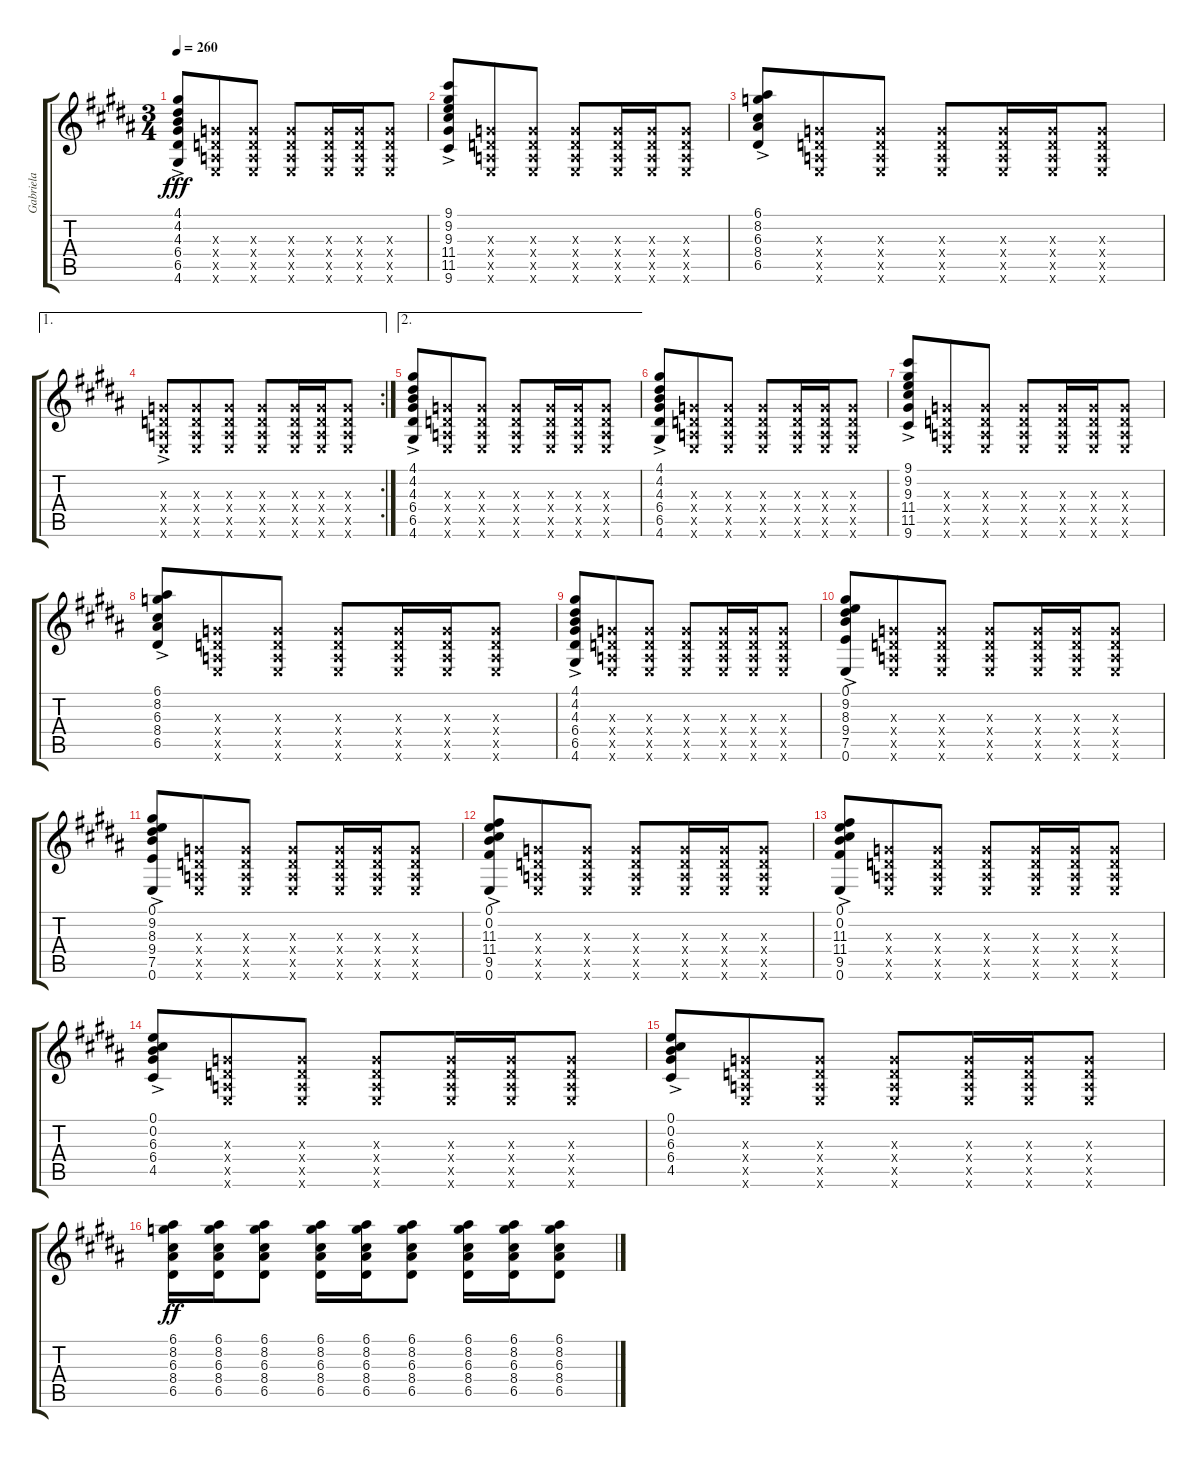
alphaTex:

\track ("Gabriela" "Gabriela") {instrument acousticguitarnylon}
\staff {score tabs}
\tuning (E4 B3 G3 D3 A2 E2) {hide}
\ts (3 4)
\tempo 260
\clef g2
\ks b
(4.1 4.2 4.3{ac} 6.4{ac} 6.5{ac} 4.6{ac}).8{dy fff} (0.3{x} 0.4{x} 0.5{x} 0.6{x}).8{beam merge} (0.3{x} 0.4{x} 0.5{x} 0.6{x}).8{beam split} (0.3{x} 0.4{x} 0.5{x} 0.6{x}).8{beam merge} (0.3{x} 0.4{x} 0.5{x} 0.6{x}).16{beam merge} (0.3{x} 0.4{x} 0.5{x} 0.6{x}).16{beam merge} (0.3{x} 0.4{x} 0.5{x} 0.6{x}).8 |
(9.1 9.2 9.3{ac} 11.4{ac} 11.5{ac} 9.6{ac}).8 (0.3{x} 0.4{x} 0.5{x} 0.6{x}).8{beam merge} (0.3{x} 0.4{x} 0.5{x} 0.6{x}).8{beam split} (0.3{x} 0.4{x} 0.5{x} 0.6{x}).8{beam merge} (0.3{x} 0.4{x} 0.5{x} 0.6{x}).16{beam merge} (0.3{x} 0.4{x} 0.5{x} 0.6{x}).16{beam merge} (0.3{x} 0.4{x} 0.5{x} 0.6{x}).8 |
(6.1 8.2 6.3{ac} 8.4{ac} 6.5{ac}).8 (0.3{x} 0.4{x} 0.5{x} 0.6{x}).8{beam merge} (0.3{x} 0.4{x} 0.5{x} 0.6{x}).8{beam split} (0.3{x} 0.4{x} 0.5{x} 0.6{x}).8{beam merge} (0.3{x} 0.4{x} 0.5{x} 0.6{x}).16{beam merge} (0.3{x} 0.4{x} 0.5{x} 0.6{x}).16{beam merge} (0.3{x} 0.4{x} 0.5{x} 0.6{x}).8 |
\ae 1
\rc 2
(0.3{ac x} 0.4{ac x} 0.5{ac x} 0.6{ac x}).8 (0.3{x} 0.4{x} 0.5{x} 0.6{x}).8{beam merge} (0.3{x} 0.4{x} 0.5{x} 0.6{x}).8{beam split} (0.3{x} 0.4{x} 0.5{x} 0.6{x}).8{beam merge} (0.3{x} 0.4{x} 0.5{x} 0.6{x}).16{beam merge} (0.3{x} 0.4{x} 0.5{x} 0.6{x}).16{beam merge} (0.3{x} 0.4{x} 0.5{x} 0.6{x}).8 |
\ae 2
(4.1 4.2 4.3{ac} 6.4{ac} 6.5{ac} 4.6{ac}).8 (0.3{x} 0.4{x} 0.5{x} 0.6{x}).8{beam merge} (0.3{x} 0.4{x} 0.5{x} 0.6{x}).8{beam split} (0.3{x} 0.4{x} 0.5{x} 0.6{x}).8{beam merge} (0.3{x} 0.4{x} 0.5{x} 0.6{x}).16{beam merge} (0.3{x} 0.4{x} 0.5{x} 0.6{x}).16{beam merge} (0.3{x} 0.4{x} 0.5{x} 0.6{x}).8 |
(4.1 4.2 4.3{ac} 6.4{ac} 6.5{ac} 4.6{ac}).8 (0.3{x} 0.4{x} 0.5{x} 0.6{x}).8{beam merge} (0.3{x} 0.4{x} 0.5{x} 0.6{x}).8{beam split} (0.3{x} 0.4{x} 0.5{x} 0.6{x}).8{beam merge} (0.3{x} 0.4{x} 0.5{x} 0.6{x}).16{beam merge} (0.3{x} 0.4{x} 0.5{x} 0.6{x}).16{beam merge} (0.3{x} 0.4{x} 0.5{x} 0.6{x}).8 |
(9.1 9.2 9.3{ac} 11.4{ac} 11.5{ac} 9.6{ac}).8 (0.3{x} 0.4{x} 0.5{x} 0.6{x}).8{beam merge} (0.3{x} 0.4{x} 0.5{x} 0.6{x}).8{beam split} (0.3{x} 0.4{x} 0.5{x} 0.6{x}).8{beam merge} (0.3{x} 0.4{x} 0.5{x} 0.6{x}).16{beam merge} (0.3{x} 0.4{x} 0.5{x} 0.6{x}).16{beam merge} (0.3{x} 0.4{x} 0.5{x} 0.6{x}).8 |
(6.1 8.2 6.3{ac} 8.4{ac} 6.5{ac}).8 (0.3{x} 0.4{x} 0.5{x} 0.6{x}).8{beam merge} (0.3{x} 0.4{x} 0.5{x} 0.6{x}).8{beam split} (0.3{x} 0.4{x} 0.5{x} 0.6{x}).8{beam merge} (0.3{x} 0.4{x} 0.5{x} 0.6{x}).16{beam merge} (0.3{x} 0.4{x} 0.5{x} 0.6{x}).16{beam merge} (0.3{x} 0.4{x} 0.5{x} 0.6{x}).8 |
(4.1 4.2 4.3{ac} 6.4{ac} 6.5{ac} 4.6{ac}).8 (0.3{x} 0.4{x} 0.5{x} 0.6{x}).8{beam merge} (0.3{x} 0.4{x} 0.5{x} 0.6{x}).8{beam split} (0.3{x} 0.4{x} 0.5{x} 0.6{x}).8{beam merge} (0.3{x} 0.4{x} 0.5{x} 0.6{x}).16{beam merge} (0.3{x} 0.4{x} 0.5{x} 0.6{x}).16{beam merge} (0.3{x} 0.4{x} 0.5{x} 0.6{x}).8 |
(0.1 9.2 8.3{ac} 9.4{ac} 7.5{ac} 0.6{ac}).8 (0.3{x} 0.4{x} 0.5{x} 0.6{x}).8{beam merge} (0.3{x} 0.4{x} 0.5{x} 0.6{x}).8{beam split} (0.3{x} 0.4{x} 0.5{x} 0.6{x}).8{beam merge} (0.3{x} 0.4{x} 0.5{x} 0.6{x}).16{beam merge} (0.3{x} 0.4{x} 0.5{x} 0.6{x}).16{beam merge} (0.3{x} 0.4{x} 0.5{x} 0.6{x}).8 |
(0.1 9.2 8.3{ac} 9.4{ac} 7.5{ac} 0.6{ac}).8 (0.3{x} 0.4{x} 0.5{x} 0.6{x}).8{beam merge} (0.3{x} 0.4{x} 0.5{x} 0.6{x}).8{beam split} (0.3{x} 0.4{x} 0.5{x} 0.6{x}).8{beam merge} (0.3{x} 0.4{x} 0.5{x} 0.6{x}).16{beam merge} (0.3{x} 0.4{x} 0.5{x} 0.6{x}).16{beam merge} (0.3{x} 0.4{x} 0.5{x} 0.6{x}).8 |
(0.1 0.2 11.3{ac} 11.4{ac} 9.5{ac} 0.6{ac}).8 (0.3{x} 0.4{x} 0.5{x} 0.6{x}).8{beam merge} (0.3{x} 0.4{x} 0.5{x} 0.6{x}).8{beam split} (0.3{x} 0.4{x} 0.5{x} 0.6{x}).8{beam merge} (0.3{x} 0.4{x} 0.5{x} 0.6{x}).16{beam merge} (0.3{x} 0.4{x} 0.5{x} 0.6{x}).16{beam merge} (0.3{x} 0.4{x} 0.5{x} 0.6{x}).8 |
(0.1 0.2 11.3{ac} 11.4{ac} 9.5{ac} 0.6{ac}).8 (0.3{x} 0.4{x} 0.5{x} 0.6{x}).8{beam merge} (0.3{x} 0.4{x} 0.5{x} 0.6{x}).8{beam split} (0.3{x} 0.4{x} 0.5{x} 0.6{x}).8{beam merge} (0.3{x} 0.4{x} 0.5{x} 0.6{x}).16{beam merge} (0.3{x} 0.4{x} 0.5{x} 0.6{x}).16{beam merge} (0.3{x} 0.4{x} 0.5{x} 0.6{x}).8 |
(0.1 0.2 6.3{ac} 6.4{ac} 4.5{ac}).8 (0.3{x} 0.4{x} 0.5{x} 0.6{x}).8{beam merge} (0.3{x} 0.4{x} 0.5{x} 0.6{x}).8{beam split} (0.3{x} 0.4{x} 0.5{x} 0.6{x}).8{beam merge} (0.3{x} 0.4{x} 0.5{x} 0.6{x}).16{beam merge} (0.3{x} 0.4{x} 0.5{x} 0.6{x}).16{beam merge} (0.3{x} 0.4{x} 0.5{x} 0.6{x}).8 |
(0.1 0.2 6.3{ac} 6.4{ac} 4.5{ac}).8 (0.3{x} 0.4{x} 0.5{x} 0.6{x}).8{beam merge} (0.3{x} 0.4{x} 0.5{x} 0.6{x}).8{beam split} (0.3{x} 0.4{x} 0.5{x} 0.6{x}).8{beam merge} (0.3{x} 0.4{x} 0.5{x} 0.6{x}).16{beam merge} (0.3{x} 0.4{x} 0.5{x} 0.6{x}).16{beam merge} (0.3{x} 0.4{x} 0.5{x} 0.6{x}).8 |
(6.1 8.2 6.3 8.4 6.5).16{dy ff} (6.1 8.2 6.3 8.4 6.5).16 (6.1 8.2 6.3 8.4 6.5).8 (6.1 8.2 6.3 8.4 6.5).16 (6.1 8.2 6.3 8.4 6.5).16 (6.1 8.2 6.3 8.4 6.5).8 (6.1 8.2 6.3 8.4 6.5).16 (6.1 8.2 6.3 8.4 6.5).16 (6.1 8.2 6.3 8.4 6.5).8
